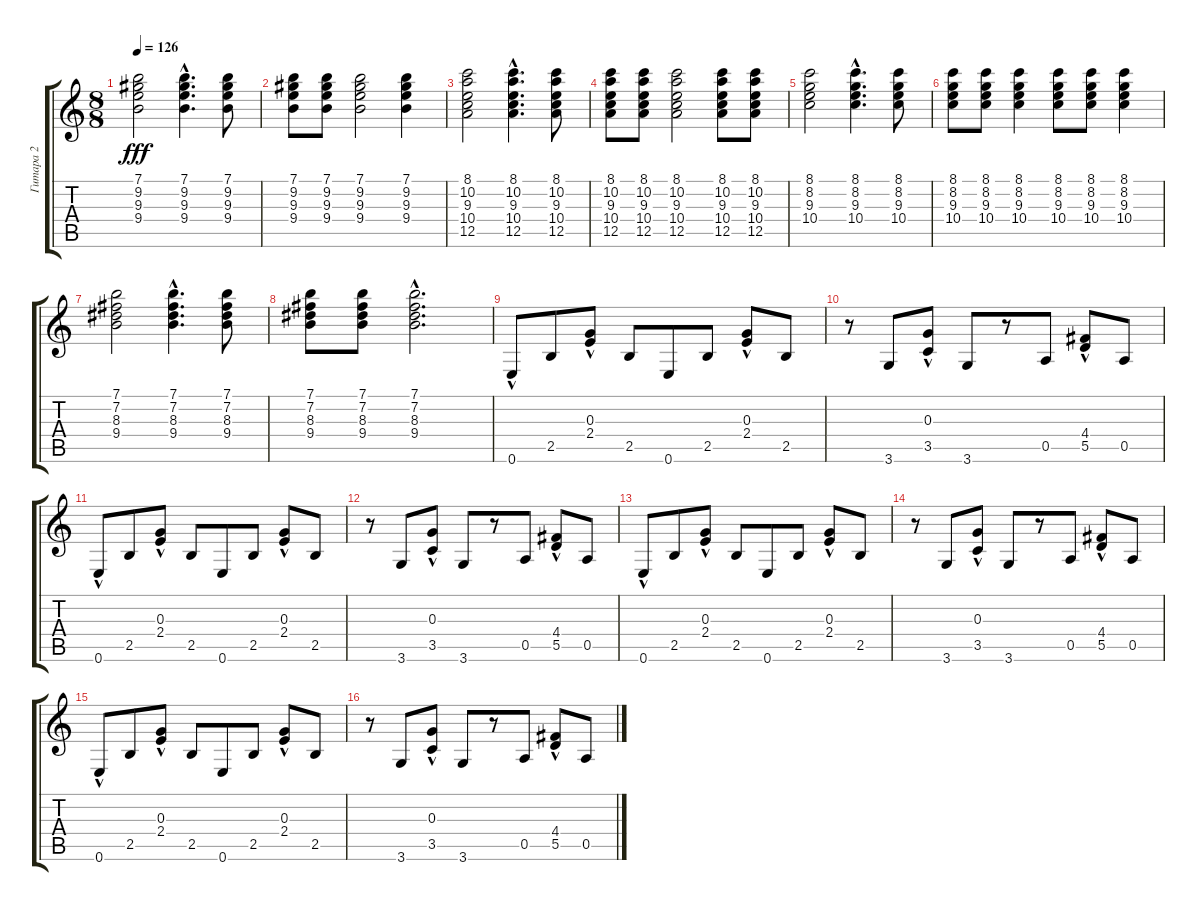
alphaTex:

\track ("Гитара 2" "Гитара 2") {instrument acousticguitarsteel}
\staff {score tabs}
\tuning (E4 B3 G3 D3 A2 E2) {hide}
\ts (8 8)
\tempo 126
\clef g2
\ks c
(7.1 9.2 9.3 9.4).2{dy fff} (7.1{hac} 9.2{hac} 9.3{hac} 9.4{hac}).4{d} (7.1 9.2 9.3 9.4).8 |
(7.1 9.2 9.3 9.4).8 (7.1 9.2 9.3 9.4).8 (7.1 9.2 9.3 9.4).2 (7.1 9.2 9.3 9.4).4 |
(8.1 10.2 9.3 10.4 12.5).2 (8.1{hac} 10.2{hac} 9.3{hac} 10.4{hac} 12.5{hac}).4{d} (8.1 10.2 9.3 10.4 12.5).8 |
(8.1 10.2 9.3 10.4 12.5).8 (8.1 10.2 9.3 10.4 12.5).8 (8.1 10.2 9.3 10.4 12.5).2 (8.1 10.2 9.3 10.4 12.5).8 (8.1 10.2 9.3 10.4 12.5).8 |
(8.1 8.2 9.3 10.4).2 (8.1{hac} 8.2{hac} 9.3{hac} 10.4{hac}).4{d} (8.1 8.2 9.3 10.4).8 |
(8.1 8.2 9.3 10.4).8 (8.1 8.2 9.3 10.4).8 (8.1 8.2 9.3 10.4).4 (8.1 8.2 9.3 10.4).8 (8.1 8.2 9.3 10.4).8 (8.1 8.2 9.3 10.4).4 |
(7.1 7.2 8.3 9.4).2 (7.1{hac} 7.2{hac} 8.3{hac} 9.4{hac}).4{d} (7.1 7.2 8.3 9.4).8 |
(7.1 7.2 8.3 9.4).8 (7.1 7.2 8.3 9.4).8 (7.1{hac} 7.2{hac} 8.3{hac} 9.4{hac}).2{d} |
0.6{hac}.8 2.5.8 (0.3{hac} 2.4).8 2.5.8 0.6.8 2.5.8 (0.3 2.4{hac}).8 2.5.8 |
r.8 3.6.8 (0.3 3.5{hac}).8 3.6.8 r.8 0.5.8 (4.4{hac} 5.5{hac}).8 0.5.8 |
0.6{hac}.8 2.5.8 (0.3{hac} 2.4).8 2.5.8 0.6.8 2.5.8 (0.3 2.4{hac}).8 2.5.8 |
r.8 3.6.8 (0.3 3.5{hac}).8 3.6.8 r.8 0.5.8 (4.4{hac} 5.5{hac}).8 0.5.8 |
0.6{hac}.8 2.5.8 (0.3{hac} 2.4).8 2.5.8 0.6.8 2.5.8 (0.3 2.4{hac}).8 2.5.8 |
r.8 3.6.8 (0.3 3.5{hac}).8 3.6.8 r.8 0.5.8 (4.4{hac} 5.5{hac}).8 0.5.8 |
0.6{hac}.8 2.5.8 (0.3{hac} 2.4).8 2.5.8 0.6.8 2.5.8 (0.3 2.4{hac}).8 2.5.8 |
r.8 3.6.8 (0.3 3.5{hac}).8 3.6.8 r.8 0.5.8 (4.4{hac} 5.5{hac}).8 0.5.8
